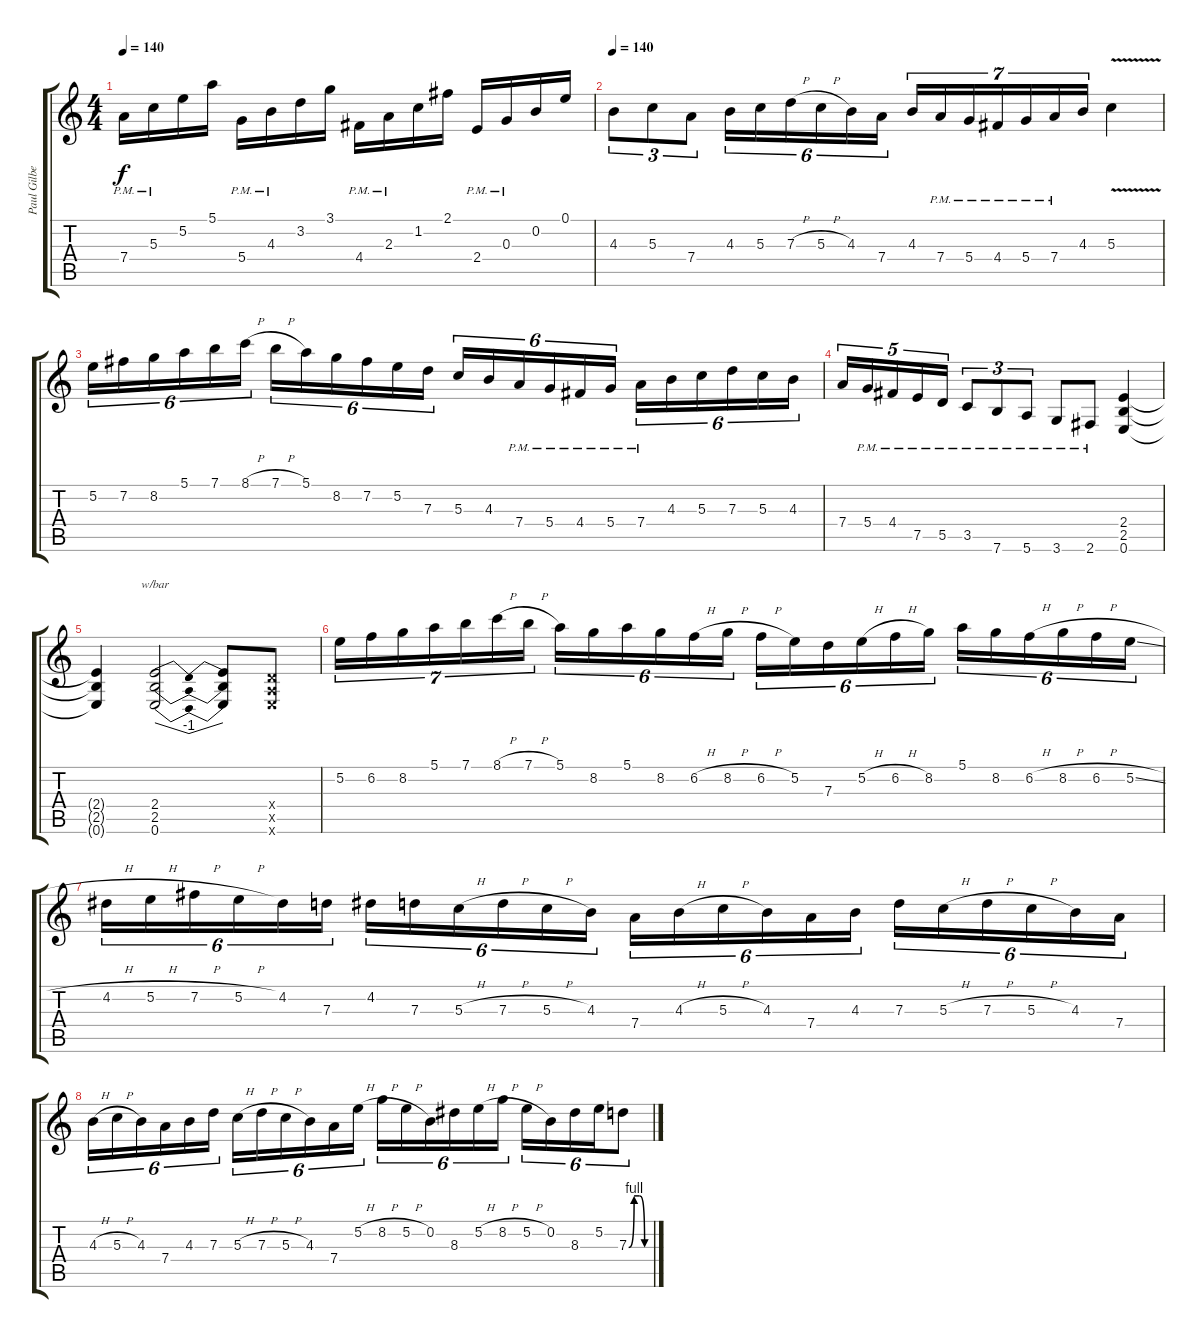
\track ("Paul Gilbert" "Paul Gilbe") {instrument distortionguitar}
\staff {score tabs}
\tuning (E4 B3 G3 D3 A2 E2) {hide}
\ts (4 4)
\tempo 140
\clef g2
\ks c
7.4{pm}.16{dy f} 5.3{pm}.16 5.2.16 5.1.16 5.4{pm}.16 4.3{pm}.16 3.2.16 3.1.16 4.4{pm}.16 2.3{pm}.16 1.2.16 2.1.16 2.4{pm}.16 0.3{pm}.16 0.2.16 0.1.16 |
\tempo 140
4.3.8{tu (3 2)} 5.3.8{tu (3 2)} 7.4.8{tu (3 2)} 4.3.16{tu (6 4)} 5.3.16{tu (6 4)} 7.3{h}.16{tu (6 4)} 5.3{h}.16{tu (6 4)} 4.3.16{tu (6 4)} 7.4.16{tu (6 4)} 4.3.16{tu (7 4)} 7.4{pm}.16{tu (7 4)} 5.4{pm}.16{tu (7 4)} 4.4{pm}.16{tu (7 4)} 5.4{pm}.16{tu (7 4)} 7.4{pm}.16{tu (7 4)} 4.3.16{tu (7 4)} 5.3{v}.4 |
5.2.16{tu (6 4)} 7.2.16{tu (6 4)} 8.2.16{tu (6 4)} 5.1.16{tu (6 4)} 7.1.16{tu (6 4)} 8.1{h}.16{tu (6 4)} 7.1{h}.16{tu (6 4)} 5.1.16{tu (6 4)} 8.2.16{tu (6 4)} 7.2.16{tu (6 4)} 5.2.16{tu (6 4)} 7.3.16{tu (6 4)} 5.3.16{tu (6 4)} 4.3.16{tu (6 4)} 7.4{pm}.16{tu (6 4)} 5.4{pm}.16{tu (6 4)} 4.4{pm}.16{tu (6 4)} 5.4{pm}.16{tu (6 4)} 7.4{pm}.16{tu (6 4)} 4.3.16{tu (6 4)} 5.3.16{tu (6 4)} 7.3.16{tu (6 4)} 5.3.16{tu (6 4)} 4.3.16{tu (6 4)} |
7.4.16{tu (5 4)} 5.4{pm}.16{tu (5 4)} 4.4{pm}.16{tu (5 4)} 7.5{pm}.16{tu (5 4)} 5.5{pm}.16{tu (5 4)} 3.5{pm}.8{tu (3 2)} 7.6{pm}.8{tu (3 2)} 5.6{pm}.8{tu (3 2)} 3.6{pm}.8 2.6{pm}.8 (2.4 2.5 0.6).4 |
(2.4{t} 2.5{t} 0.6{t}).4 (2.4 2.5 0.6).2{tbe (dip default 0 0 30 -4 60 0)} (2.4{t} 2.5{t} 0.6{t}).8 (0.4{x} 0.5{x} 0.6{x}).8 |
5.2.16{tu (7 4)} 6.2.16{tu (7 4)} 8.2.16{tu (7 4)} 5.1.16{tu (7 4)} 7.1.16{tu (7 4)} 8.1{h}.16{tu (7 4)} 7.1{h}.16{tu (7 4)} 5.1.16{tu (6 4)} 8.2.16{tu (6 4)} 5.1.16{tu (6 4)} 8.2.16{tu (6 4)} 6.2{h}.16{tu (6 4)} 8.2{h}.16{tu (6 4)} 6.2{h}.16{tu (6 4)} 5.2.16{tu (6 4)} 7.3.16{tu (6 4)} 5.2{h}.16{tu (6 4)} 6.2{h}.16{tu (6 4)} 8.2.16{tu (6 4)} 5.1.16{tu (6 4)} 8.2.16{tu (6 4)} 6.2{h}.16{tu (6 4)} 8.2{h}.16{tu (6 4)} 6.2{h}.16{tu (6 4)} 5.2{sl}.16{tu (6 4)} |
4.2{h}.16{tu (6 4)} 5.2{h}.16{tu (6 4)} 7.2{h}.16{tu (6 4)} 5.2{h}.16{tu (6 4)} 4.2.16{tu (6 4)} 7.3.16{tu (6 4)} 4.2.16{tu (6 4)} 7.3.16{tu (6 4)} 5.3{h}.16{tu (6 4)} 7.3{h}.16{tu (6 4)} 5.3{h}.16{tu (6 4)} 4.3.16{tu (6 4)} 7.4.16{tu (6 4)} 4.3{h}.16{tu (6 4)} 5.3{h}.16{tu (6 4)} 4.3.16{tu (6 4)} 7.4.16{tu (6 4)} 4.3.16{tu (6 4)} 7.3.16{tu (6 4)} 5.3{h}.16{tu (6 4)} 7.3{h}.16{tu (6 4)} 5.3{h}.16{tu (6 4)} 4.3.16{tu (6 4)} 7.4.16{tu (6 4)} |
4.3{h}.16{tu (6 4)} 5.3{h}.16{tu (6 4)} 4.3.16{tu (6 4)} 7.4.16{tu (6 4)} 4.3.16{tu (6 4)} 7.3.16{tu (6 4)} 5.3{h}.16{tu (6 4)} 7.3{h}.16{tu (6 4)} 5.3{h}.16{tu (6 4)} 4.3.16{tu (6 4)} 7.4.16{tu (6 4)} 5.2{h}.16{tu (6 4)} 8.2{h}.16{tu (6 4)} 5.2{h}.16{tu (6 4)} 0.2.16{tu (6 4)} 8.3.16{tu (6 4)} 5.2{h}.16{tu (6 4)} 8.2{h}.16{tu (6 4)} 5.2{h}.16{tu (6 4)} 0.2.16{tu (6 4)} 8.3.16{tu (6 4)} 5.2.16{tu (6 4)} 7.3{be (custom 0 0 15 4 30 4 45 0 60 0)}.8{tu (6 4)}
